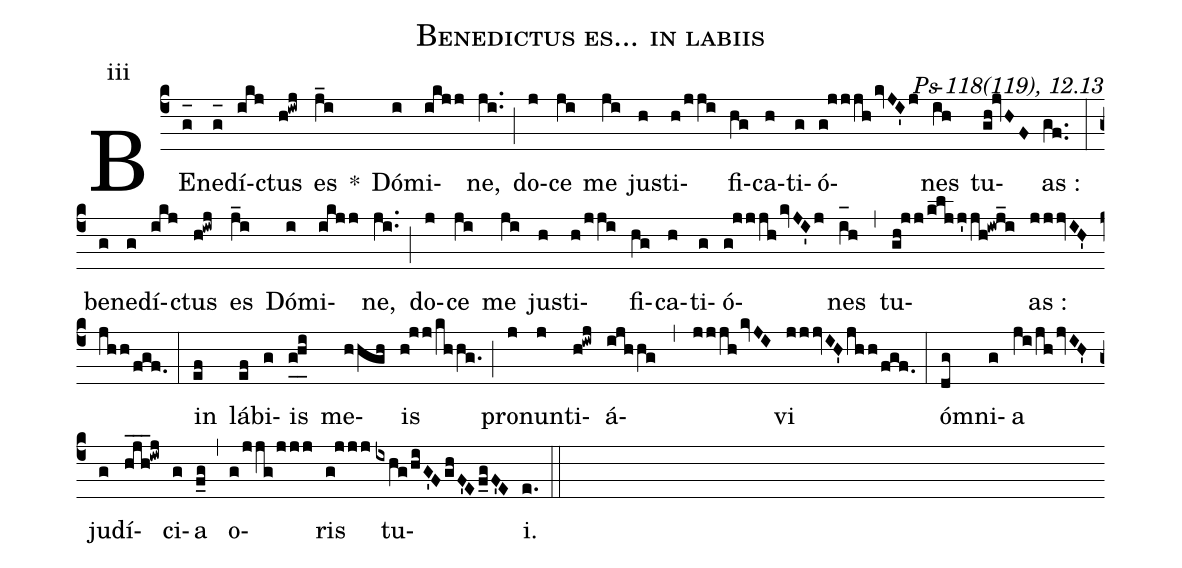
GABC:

name:Benedictus es... in labiis;
commentary: Ps 118(119), 12.13;
mode:iii;
%%
(c4) BE(g_[oh:h])ne(g_[oh:h])dí(ikj)ctus(h!iwj) es(j_i) *() Dó(i)mi(ikjj)ne,(ji..) (;) do(j)ce(ji) me(ji) ju(h)sti(h/jji)fi(hg)ca(h)ti(g)ó(g!jjjhkvJI'j)nes(i_[oh:h]h) tu(gh!jvHF)as :(gf..) (:) be(g)ne(g)dí(ikj)ctus(h!iwj) es(j_i) Dó(i)mi(ikjj)ne,(ji..) (;) do(j)ce(ji) me(ji) ju(h)sti(h/jji)fi(hg)ca(h)ti(g)ó(g!jjjhkvJI'j)nes(i_[oh:h]h) (,) tu(gh!jj/klj/j'jh!iwj_i)as :(jjjvIH'jhh/fgf.) (:) in(ef) lá(ef)bi(g)is(g_0[uh:l]!h_[uh:l]i) me(hhgh)is(h!jj/khhg.) (;) pro(j)nun(j)ti(h!iwj)á(ijhhg,jjjhkvJI)vi(jjjvIH'jhh/fgf.) (:) ó(dg)mni(g)a(ji/jhjvIH') ju(g)dí(hjh___!iwj)ci(g)a(f_g) (,) o(g/jjg/jjj)ris(g!jjj) tu(ixhg/hiG'FghF'Ef_gF'E)i.(e.) (::)
